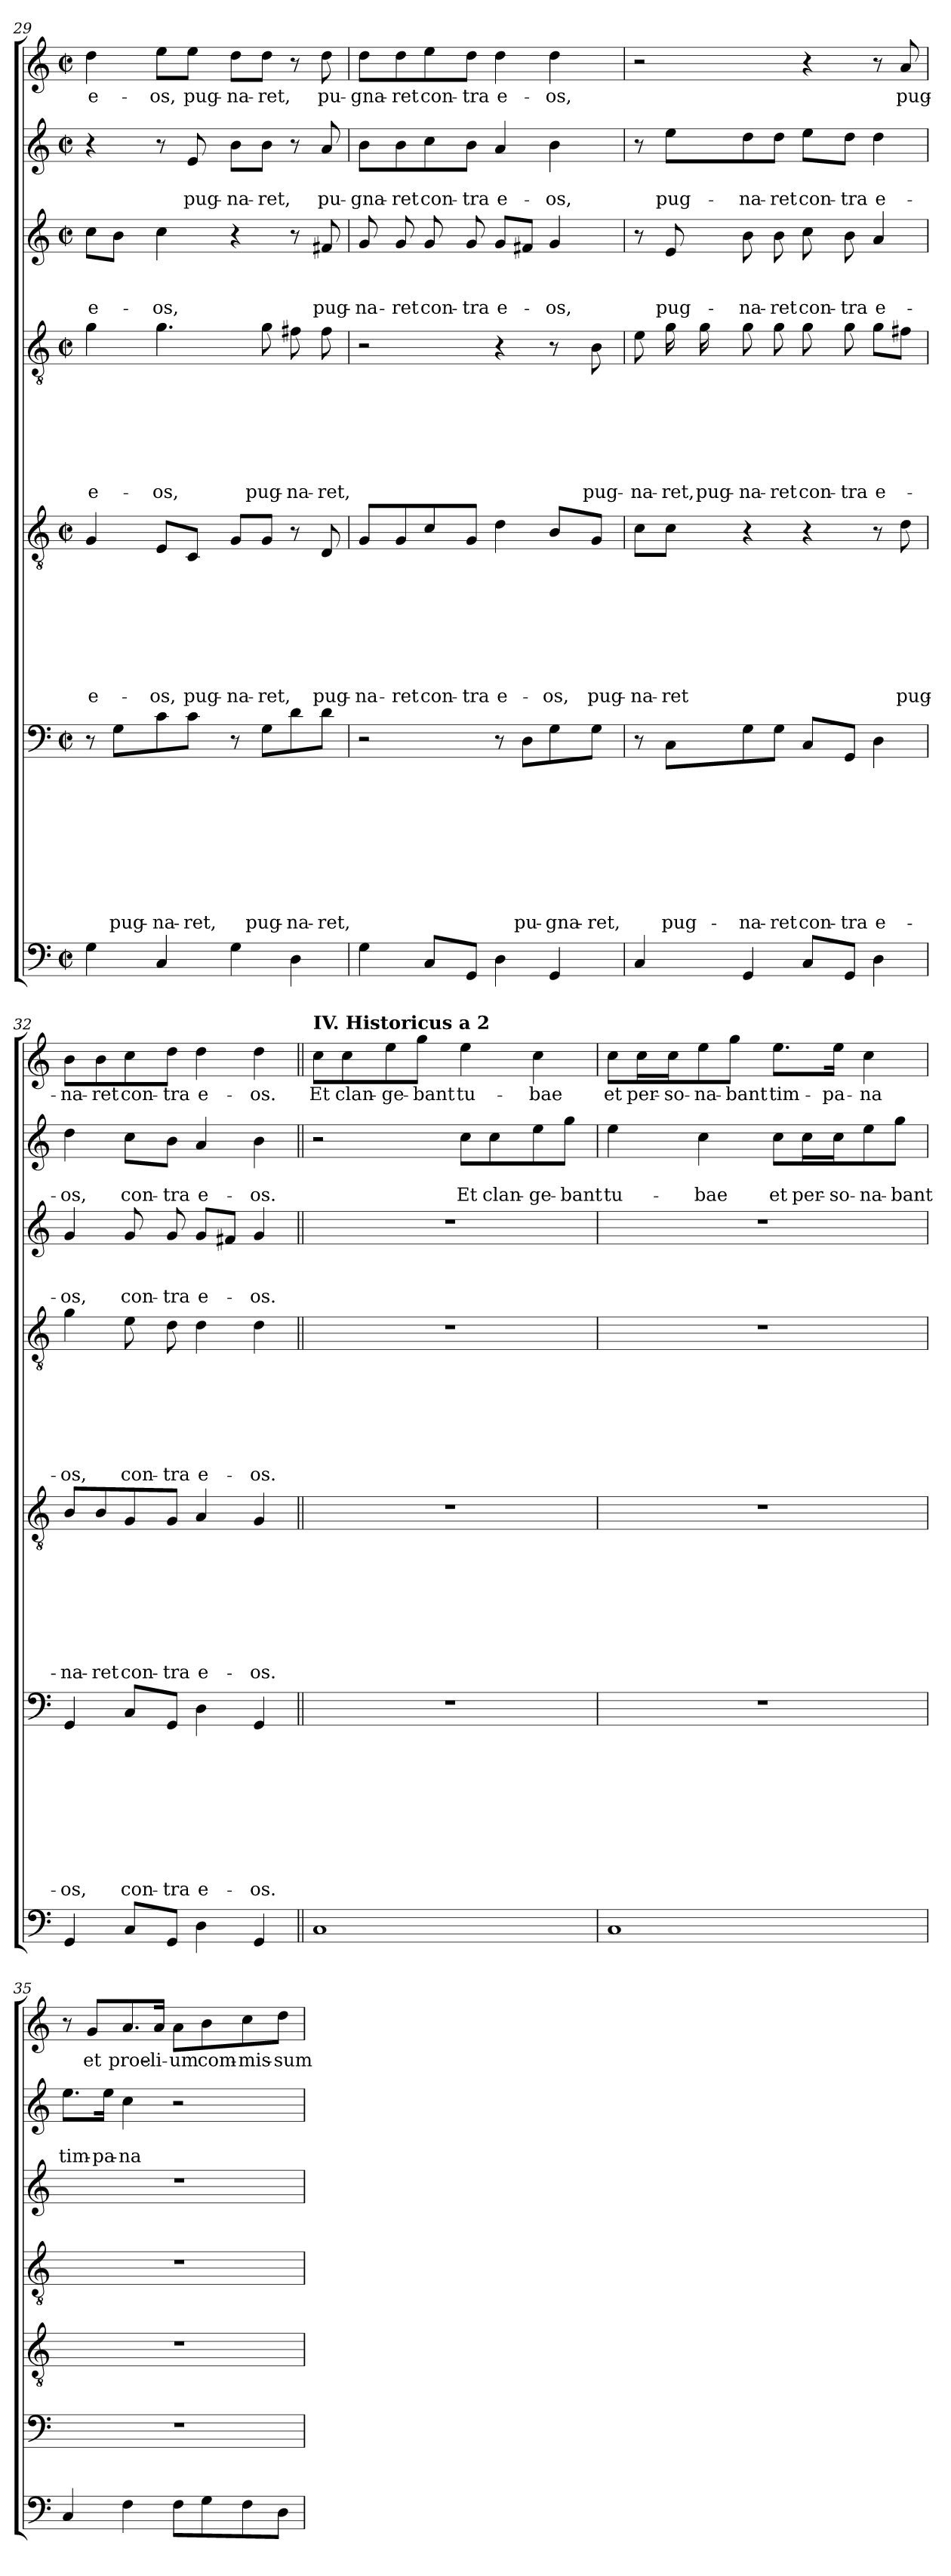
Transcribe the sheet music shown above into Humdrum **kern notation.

**kern	**kern	**text	**text	**text	**text	**text	**text	**text	**text	**text	**kern	**text	**text	**text	**text	**text	**text	**text	**text	**kern	**text	**text	**text	**text	**text	**text	**text	**kern	**text	**text	**text	**kern	**text	**text	**kern	**text
*part7	*part6	*part6	*part6	*part6	*part6	*part6	*part6	*part6	*part6	*part6	*part5	*part5	*part5	*part5	*part5	*part5	*part5	*part5	*part5	*part4	*part4	*part4	*part4	*part4	*part4	*part4	*part4	*part3	*part3	*part3	*part3	*part2	*part2	*part2	*part1	*part1
*staff7	*staff6	*staff6	*staff6	*staff6	*staff6	*staff6	*staff6	*staff6	*staff6	*staff6	*staff5	*staff5	*staff5	*staff5	*staff5	*staff5	*staff5	*staff5	*staff5	*staff4	*staff4	*staff4	*staff4	*staff4	*staff4	*staff4	*staff4	*staff3	*staff3	*staff3	*staff3	*staff2	*staff2	*staff2	*staff1	*staff1
*clefF4	*clefF4	*	*	*	*	*	*	*	*	*	*clefGv2	*	*	*	*	*	*	*	*	*clefGv2	*	*	*	*	*	*	*	*clefG2	*	*	*	*clefG2	*	*	*clefG2	*
*k[]	*k[]	*	*	*	*	*	*	*	*	*	*k[]	*	*	*	*	*	*	*	*	*k[]	*	*	*	*	*	*	*	*k[]	*	*	*	*k[]	*	*	*k[]	*
*C:	*C:	*	*	*	*	*	*	*	*	*	*C:	*	*	*	*	*	*	*	*	*C:	*	*	*	*	*	*	*	*C:	*	*	*	*C:	*	*	*C:	*
*M2/2	*M2/2	*	*	*	*	*	*	*	*	*	*M2/2	*	*	*	*	*	*	*	*	*M2/2	*	*	*	*	*	*	*	*M2/2	*	*	*	*M2/2	*	*	*M2/2	*
*met(c|)	*met(c|)	*	*	*	*	*	*	*	*	*	*met(c|)	*	*	*	*	*	*	*	*	*met(c|)	*	*	*	*	*	*	*	*met(c|)	*	*	*	*met(c|)	*	*	*met(c|)	*
=29	=29	=29	=29	=29	=29	=29	=29	=29	=29	=29	=29	=29	=29	=29	=29	=29	=29	=29	=29	=29	=29	=29	=29	=29	=29	=29	=29	=29	=29	=29	=29	=29	=29	=29	=29	=29
4G\	8r	.	.	.	.	.	.	.	.	.	4G/	.	.	.	.	.	.	.	e-	4g\	.	.	.	.	.	.	e-	8cc\L	.	.	e-	4r	.	.	4dd\	e-
.	8G\L	.	.	.	.	.	.	.	.	pug-	.	.	.	.	.	.	.	.	.	.	.	.	.	.	.	.	.	8b\J	.	.	.	.	.	.	.	.
4C/	8c\	.	.	.	.	.	.	.	.	-na-	8E/L	.	.	.	.	.	.	.	-os,	4.g\	.	.	.	.	.	.	-os,	4cc\	.	.	-os,	8r	.	.	8ee\L	-os,
.	8c\J	.	.	.	.	.	.	.	.	-ret,	8C/J	.	.	.	.	.	.	.	pug-	.	.	.	.	.	.	.	.	.	.	.	.	8e/	.	pug-	8ee\J	pug-
4G\	8r	.	.	.	.	.	.	.	.	.	8G/L	.	.	.	.	.	.	.	-na-	.	.	.	.	.	.	.	.	4r	.	.	.	8b\L	.	-na-	8dd\L	-na-
.	8G\L	.	.	.	.	.	.	.	.	pug-	8G/J	.	.	.	.	.	.	.	-ret,	8g\	.	.	.	.	.	.	pug-	.	.	.	.	8b\J	.	-ret,	8dd\J	-ret,
4D\	8d\	.	.	.	.	.	.	.	.	-na-	8r	.	.	.	.	.	.	.	.	8f#X\	.	.	.	.	.	.	-na-	8r	.	.	.	8r	.	.	8r	.
.	8d\J	.	.	.	.	.	.	.	.	-ret,	8D/	.	.	.	.	.	.	.	pug-	8f#\	.	.	.	.	.	.	-ret,	8f#X/	.	.	pug-	8a/	.	pu-	8dd\	pu-
!!LO:LB:g=z
=30	=30	=30	=30	=30	=30	=30	=30	=30	=30	=30	=30	=30	=30	=30	=30	=30	=30	=30	=30	=30	=30	=30	=30	=30	=30	=30	=30	=30	=30	=30	=30	=30	=30	=30	=30	=30
4G\	2r	.	.	.	.	.	.	.	.	.	8G/L	.	.	.	.	.	.	.	-na-	2r	.	.	.	.	.	.	.	8g/	.	.	-na-	8b\L	.	-gna-	8dd\L	-gna-
.	.	.	.	.	.	.	.	.	.	.	8G/	.	.	.	.	.	.	.	-ret	.	.	.	.	.	.	.	.	8g/	.	.	-ret	8b\	.	-ret	8dd\	-ret
8C/L	.	.	.	.	.	.	.	.	.	.	8c/	.	.	.	.	.	.	.	con-	.	.	.	.	.	.	.	.	8g/	.	.	con-	8cc\	.	con-	8ee\	con-
8GG/J	.	.	.	.	.	.	.	.	.	.	8G/J	.	.	.	.	.	.	.	-tra	.	.	.	.	.	.	.	.	8g/	.	.	-tra	8b\J	.	-tra	8dd\J	-tra
4D\	8r	.	.	.	.	.	.	.	.	.	4d\	.	.	.	.	.	.	.	e-	4r	.	.	.	.	.	.	.	8g/L	.	.	e-	4a/	.	e-	4dd\	e-
.	8D\L	.	.	.	.	.	.	.	.	pu-	.	.	.	.	.	.	.	.	.	.	.	.	.	.	.	.	.	8f#X/J	.	.	.	.	.	.	.	.
4GG/	8G\	.	.	.	.	.	.	.	.	-gna-	8B/L	.	.	.	.	.	.	.	-os,	8r	.	.	.	.	.	.	.	4g/	.	.	-os,	4b\	.	-os,	4dd\	-os,
.	8G\J	.	.	.	.	.	.	.	.	-ret,	8G/J	.	.	.	.	.	.	.	pug-	8B\	.	.	.	.	.	.	pug-	.	.	.	.	.	.	.	.	.
=31	=31	=31	=31	=31	=31	=31	=31	=31	=31	=31	=31	=31	=31	=31	=31	=31	=31	=31	=31	=31	=31	=31	=31	=31	=31	=31	=31	=31	=31	=31	=31	=31	=31	=31	=31	=31
4C/	8r	.	.	.	.	.	.	.	.	.	8c\L	.	.	.	.	.	.	.	-na-	8e\	.	.	.	.	.	.	-na-	8r	.	.	.	8r	.	.	2r	.
.	8C\L	.	.	.	.	.	.	.	.	pug-	8c\J	.	.	.	.	.	.	.	-ret	16g\	.	.	.	.	.	.	-ret,	8e/	.	.	pug-	8ee\L	.	pug-	.	.
.	.	.	.	.	.	.	.	.	.	.	.	.	.	.	.	.	.	.	.	16g\	.	.	.	.	.	.	pug-	.	.	.	.	.	.	.	.	.
4GG/	8G\	.	.	.	.	.	.	.	.	-na-	4r	.	.	.	.	.	.	.	.	8g\	.	.	.	.	.	.	-na-	8b\	.	.	-na-	8dd\	.	-na-	.	.
.	8G\J	.	.	.	.	.	.	.	.	-ret	.	.	.	.	.	.	.	.	.	8g\	.	.	.	.	.	.	-ret	8b\	.	.	-ret	8dd\J	.	-ret	.	.
8C/L	8C/L	.	.	.	.	.	.	.	.	con-	4r	.	.	.	.	.	.	.	.	8g\	.	.	.	.	.	.	con-	8cc\	.	.	con-	8ee\L	.	con-	4r	.
8GG/J	8GG/J	.	.	.	.	.	.	.	.	-tra	.	.	.	.	.	.	.	.	.	8g\	.	.	.	.	.	.	-tra	8b\	.	.	-tra	8dd\J	.	-tra	.	.
4D\	4D\	.	.	.	.	.	.	.	.	e-	8r	.	.	.	.	.	.	.	.	8g\L	.	.	.	.	.	.	e-	4a/	.	.	e-	4dd\	.	e-	8r	.
.	.	.	.	.	.	.	.	.	.	.	8d\	.	.	.	.	.	.	.	pug-	8f#X\J	.	.	.	.	.	.	.	.	.	.	.	.	.	.	8a/	pug-
=32	=32	=32	=32	=32	=32	=32	=32	=32	=32	=32	=32	=32	=32	=32	=32	=32	=32	=32	=32	=32	=32	=32	=32	=32	=32	=32	=32	=32	=32	=32	=32	=32	=32	=32	=32	=32
4GG/	4GG/	.	.	.	.	.	.	.	.	-os,	8B/L	.	.	.	.	.	.	.	-na-	4g\	.	.	.	.	.	.	-os,	4g/	.	.	-os,	4dd\	.	-os,	8b\L	-na-
.	.	.	.	.	.	.	.	.	.	.	8B/	.	.	.	.	.	.	.	-ret	.	.	.	.	.	.	.	.	.	.	.	.	.	.	.	8b\	-ret
8C/L	8C/L	.	.	.	.	.	.	.	.	con-	8G/	.	.	.	.	.	.	.	con-	8e\	.	.	.	.	.	.	con-	8g/	.	.	con-	8cc\L	.	con-	8cc\	con-
8GG/J	8GG/J	.	.	.	.	.	.	.	.	-tra	8G/J	.	.	.	.	.	.	.	-tra	8d\	.	.	.	.	.	.	-tra	8g/	.	.	-tra	8b\J	.	-tra	8dd\J	-tra
4D\	4D\	.	.	.	.	.	.	.	.	e-	4A/	.	.	.	.	.	.	.	e-	4d\	.	.	.	.	.	.	e-	8g/L	.	.	e-	4a/	.	e-	4dd\	e-
.	.	.	.	.	.	.	.	.	.	.	.	.	.	.	.	.	.	.	.	.	.	.	.	.	.	.	.	8f#X/J	.	.	.	.	.	.	.	.
4GG/	4GG/	.	.	.	.	.	.	.	.	-os.	4G/	.	.	.	.	.	.	.	-os.	4d\	.	.	.	.	.	.	-os.	4g/	.	.	-os.	4b\	.	-os.	4dd\	-os.
!!LO:PB:g=z
=33||	=33||	=33||	=33||	=33||	=33||	=33||	=33||	=33||	=33||	=33||	=33||	=33||	=33||	=33||	=33||	=33||	=33||	=33||	=33||	=33||	=33||	=33||	=33||	=33||	=33||	=33||	=33||	=33||	=33||	=33||	=33||	=33||	=33||	=33||	=33||	=33||
!	!	!	!	!	!	!	!	!	!	!	!	!	!	!	!	!	!	!	!	!	!	!	!	!	!	!	!	!	!	!	!	!	!	!	!LO:TX:a:B:t=IV. Historicus a 2	!
1C	1r	.	.	.	.	.	.	.	.	.	1r	.	.	.	.	.	.	.	.	1r	.	.	.	.	.	.	.	1r	.	.	.	2r	.	.	8cc\L	Et
.	.	.	.	.	.	.	.	.	.	.	.	.	.	.	.	.	.	.	.	.	.	.	.	.	.	.	.	.	.	.	.	.	.	.	8cc\	clan-
.	.	.	.	.	.	.	.	.	.	.	.	.	.	.	.	.	.	.	.	.	.	.	.	.	.	.	.	.	.	.	.	.	.	.	8ee\	-ge-
.	.	.	.	.	.	.	.	.	.	.	.	.	.	.	.	.	.	.	.	.	.	.	.	.	.	.	.	.	.	.	.	.	.	.	8gg\J	-bant
.	.	.	.	.	.	.	.	.	.	.	.	.	.	.	.	.	.	.	.	.	.	.	.	.	.	.	.	.	.	.	.	8cc\L	.	Et	4ee\	tu-
.	.	.	.	.	.	.	.	.	.	.	.	.	.	.	.	.	.	.	.	.	.	.	.	.	.	.	.	.	.	.	.	8cc\	.	clan-	.	.
.	.	.	.	.	.	.	.	.	.	.	.	.	.	.	.	.	.	.	.	.	.	.	.	.	.	.	.	.	.	.	.	8ee\	.	-ge-	4cc\	-bae
.	.	.	.	.	.	.	.	.	.	.	.	.	.	.	.	.	.	.	.	.	.	.	.	.	.	.	.	.	.	.	.	8gg\J	.	-bant	.	.
=34	=34	=34	=34	=34	=34	=34	=34	=34	=34	=34	=34	=34	=34	=34	=34	=34	=34	=34	=34	=34	=34	=34	=34	=34	=34	=34	=34	=34	=34	=34	=34	=34	=34	=34	=34	=34
1C	1r	.	.	.	.	.	.	.	.	.	1r	.	.	.	.	.	.	.	.	1r	.	.	.	.	.	.	.	1r	.	.	.	4ee\	.	tu-	8cc\L	et
.	.	.	.	.	.	.	.	.	.	.	.	.	.	.	.	.	.	.	.	.	.	.	.	.	.	.	.	.	.	.	.	.	.	.	16cc\L	per-
.	.	.	.	.	.	.	.	.	.	.	.	.	.	.	.	.	.	.	.	.	.	.	.	.	.	.	.	.	.	.	.	.	.	.	16cc\J	-so-
.	.	.	.	.	.	.	.	.	.	.	.	.	.	.	.	.	.	.	.	.	.	.	.	.	.	.	.	.	.	.	.	4cc\	.	-bae	8ee\	-na-
.	.	.	.	.	.	.	.	.	.	.	.	.	.	.	.	.	.	.	.	.	.	.	.	.	.	.	.	.	.	.	.	.	.	.	8gg\J	-bant
.	.	.	.	.	.	.	.	.	.	.	.	.	.	.	.	.	.	.	.	.	.	.	.	.	.	.	.	.	.	.	.	8cc\L	.	et	8.ee\L	tim-
.	.	.	.	.	.	.	.	.	.	.	.	.	.	.	.	.	.	.	.	.	.	.	.	.	.	.	.	.	.	.	.	16cc\L	.	per-	.	.
.	.	.	.	.	.	.	.	.	.	.	.	.	.	.	.	.	.	.	.	.	.	.	.	.	.	.	.	.	.	.	.	16cc\J	.	-so-	16ee\Jk	-pa-
.	.	.	.	.	.	.	.	.	.	.	.	.	.	.	.	.	.	.	.	.	.	.	.	.	.	.	.	.	.	.	.	8ee\	.	-na-	4cc\	-na
.	.	.	.	.	.	.	.	.	.	.	.	.	.	.	.	.	.	.	.	.	.	.	.	.	.	.	.	.	.	.	.	8gg\J	.	-bant	.	.
=35	=35	=35	=35	=35	=35	=35	=35	=35	=35	=35	=35	=35	=35	=35	=35	=35	=35	=35	=35	=35	=35	=35	=35	=35	=35	=35	=35	=35	=35	=35	=35	=35	=35	=35	=35	=35
4C/	1r	.	.	.	.	.	.	.	.	.	1r	.	.	.	.	.	.	.	.	1r	.	.	.	.	.	.	.	1r	.	.	.	8.ee\L	.	tim-	8r	.
.	.	.	.	.	.	.	.	.	.	.	.	.	.	.	.	.	.	.	.	.	.	.	.	.	.	.	.	.	.	.	.	.	.	.	8g/L	et
.	.	.	.	.	.	.	.	.	.	.	.	.	.	.	.	.	.	.	.	.	.	.	.	.	.	.	.	.	.	.	.	16ee\Jk	.	-pa-	.	.
4F\	.	.	.	.	.	.	.	.	.	.	.	.	.	.	.	.	.	.	.	.	.	.	.	.	.	.	.	.	.	.	.	4cc\	.	-na	8.a/	proe-
.	.	.	.	.	.	.	.	.	.	.	.	.	.	.	.	.	.	.	.	.	.	.	.	.	.	.	.	.	.	.	.	.	.	.	16a/Jk	-li-
8F\L	.	.	.	.	.	.	.	.	.	.	.	.	.	.	.	.	.	.	.	.	.	.	.	.	.	.	.	.	.	.	.	2r	.	.	8a\L	-um
8G\	.	.	.	.	.	.	.	.	.	.	.	.	.	.	.	.	.	.	.	.	.	.	.	.	.	.	.	.	.	.	.	.	.	.	8b\	com-
8F\	.	.	.	.	.	.	.	.	.	.	.	.	.	.	.	.	.	.	.	.	.	.	.	.	.	.	.	.	.	.	.	.	.	.	8cc\	-mis-
8D\J	.	.	.	.	.	.	.	.	.	.	.	.	.	.	.	.	.	.	.	.	.	.	.	.	.	.	.	.	.	.	.	.	.	.	8dd\J	-sum
=	=	=	=	=	=	=	=	=	=	=	=	=	=	=	=	=	=	=	=	=	=	=	=	=	=	=	=	=	=	=	=	=	=	=	=	=
*-	*-	*-	*-	*-	*-	*-	*-	*-	*-	*-	*-	*-	*-	*-	*-	*-	*-	*-	*-	*-	*-	*-	*-	*-	*-	*-	*-	*-	*-	*-	*-	*-	*-	*-	*-	*-
